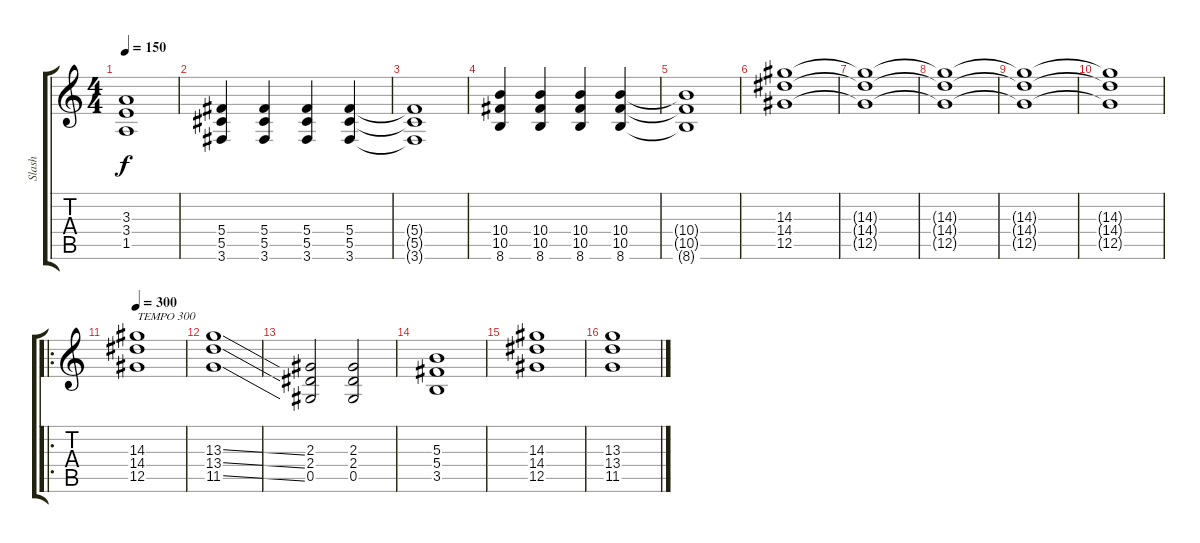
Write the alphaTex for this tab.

\track ("Slash" "Slash") {instrument distortionguitar}
\staff {score tabs}
\tuning (Eb4 Bb3 Gb3 Db3 Ab2 Eb2) {hide}
\ts (4 4)
\tempo 150
\clef g2
\ks c
(3.3{t} 3.4{t} 1.5{t}).1{dy f} |
(5.4 5.5 3.6).4 (5.4 5.5 3.6).4 (5.4 5.5 3.6).4 (5.4 5.5 3.6).4 |
(5.4{t} 5.5{t} 3.6{t}).1 |
(10.4 10.5 8.6).4 (10.4 10.5 8.6).4 (10.4 10.5 8.6).4 (10.4 10.5 8.6).4 |
(10.4{t} 10.5{t} 8.6{t}).1 |
(14.3 14.4 12.5).1 |
(14.3{t} 14.4{t} 12.5{t}).1 |
(14.3{t} 14.4{t} 12.5{t}).1 |
(14.3{t} 14.4{t} 12.5{t}).1 |
(14.3{t} 14.4{t} 12.5{t}).1 |
\ro
\tempo 300
(14.3 14.4 12.5).1{txt "TEMPO 300"} |
(13.3{ss} 13.4{ss} 11.5{ss}).1 |
(2.3 2.4 0.5).2 (2.3 2.4 0.5).2 |
(5.3 5.4 3.5).1 |
(14.3 14.4 12.5).1 |
(13.3{ss} 13.4{ss} 11.5{ss}).1
